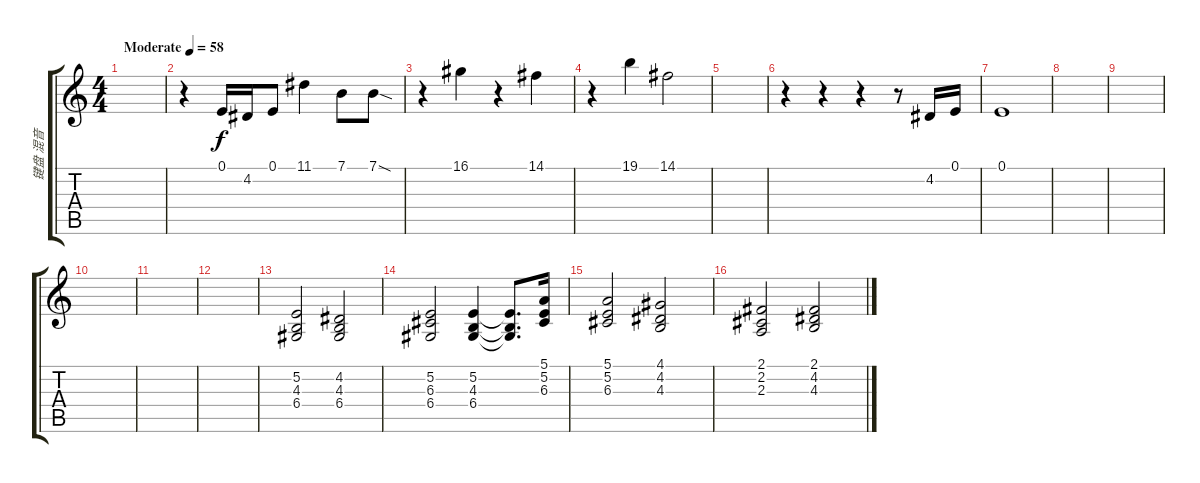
\track ("键盘 混音" "键盘 混音") {instrument ocarina}
\staff {score tabs}
\tuning (E4 B3 G3 D3 A2 E2) {hide}
\ts (4 4)
\tempo (58 "Moderate")
\clef g2
\ks c
|
r.4 0.1.16 4.2.16 0.1.8 11.1.4 7.1.8 7.1{sod}.8 |
r.4 16.1.4 r.4 14.1.4 |
r.4 19.1.4{txt ""} 14.1.2 |
|
r.4 r.4 r.4 r.8 4.2.16 0.1.16 |
0.1.1{volume 6} |
|
|
|
|
|
(5.2 4.3 6.4).2 (4.2 4.3 6.4).2 |
(5.2 6.3 6.4).2 (5.2 4.3 6.4).4 (5.2{t} 4.3{t} 6.4{t}).8{d} (5.1 5.2 6.3).16 |
(5.1 5.2 6.3).2 (4.1 4.2 4.3).2 |
(2.1 2.2 2.3).2 (2.1 4.2 4.3).2
